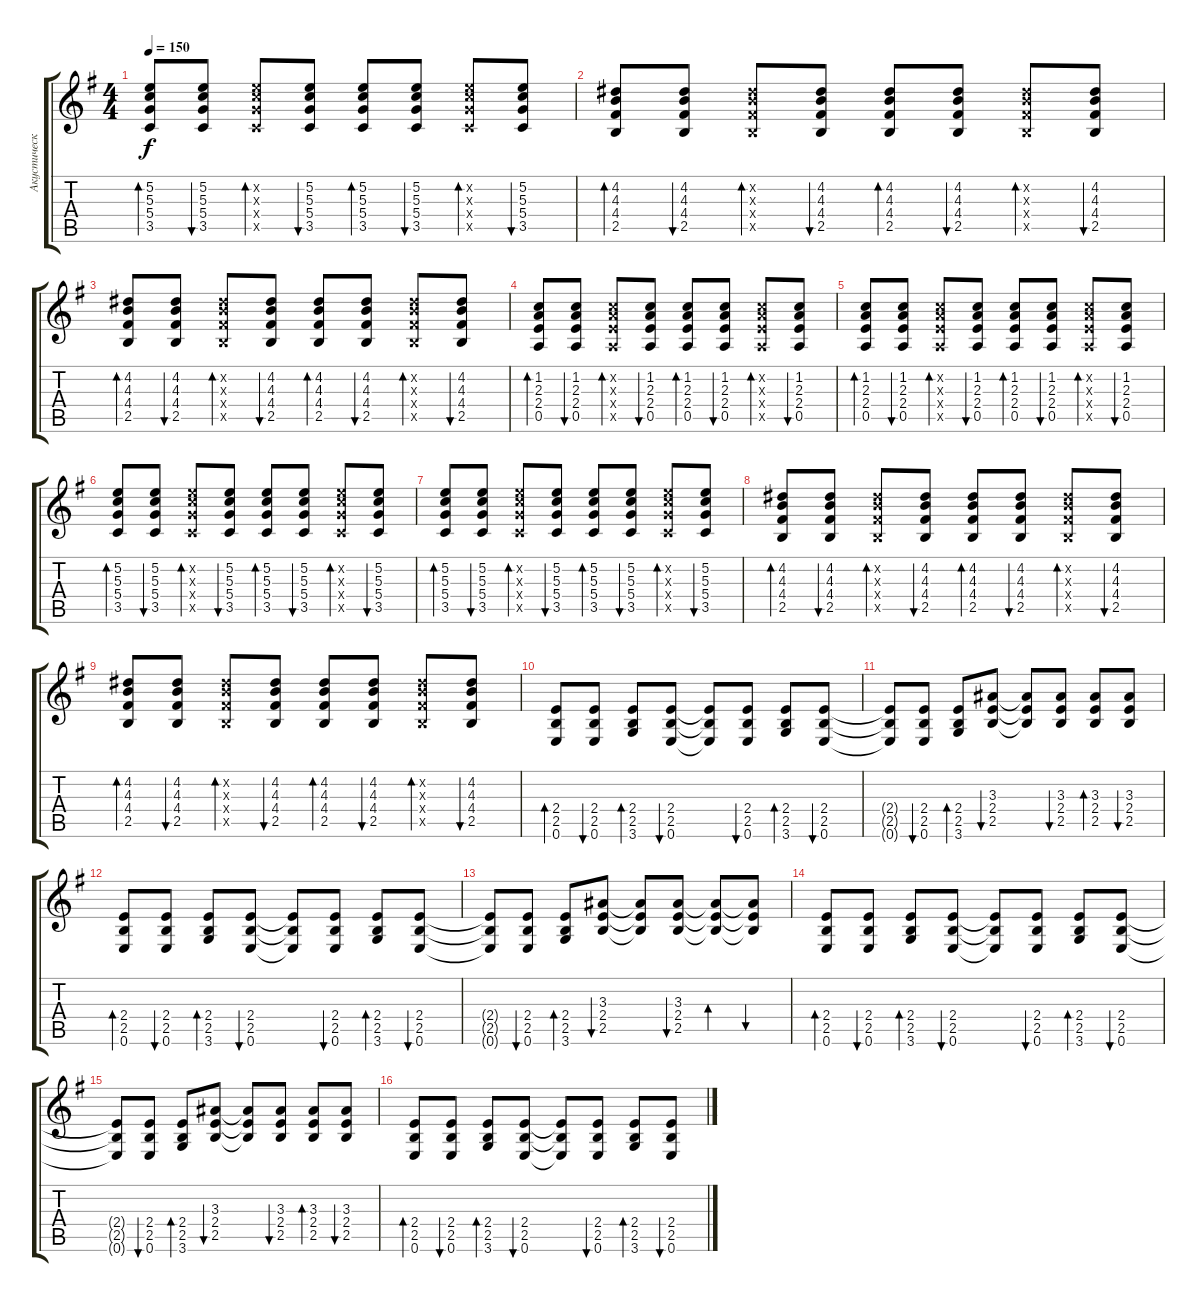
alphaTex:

\track ("Акустическая гитара" "Акустическ") {instrument acousticguitarsteel}
\staff {score tabs}
\tuning (E4 B3 G3 D3 A2 E2) {hide}
\ts (4 4)
\tempo 150
\clef g2
\ks g
(5.2 5.3 5.4 3.5).8{bd 60 dy f} (5.2 5.3 5.4 3.5).8{bu 60} (5.2{x} 5.3{x} 5.4{x} 3.5{x}).8{bd 60} (5.2 5.3 5.4 3.5).8{bu 60} (5.2 5.3 5.4 3.5).8{bd 60} (5.2 5.3 5.4 3.5).8{bu 60} (5.2{x} 5.3{x} 5.4{x} 3.5{x}).8{bd 60} (5.2 5.3 5.4 3.5).8{bu 60} |
(4.2 4.3 4.4 2.5).8{bd 60} (4.2 4.3 4.4 2.5).8{bu 60} (4.2{x} 4.3{x} 4.4{x} 2.5{x}).8{bd 60} (4.2 4.3 4.4 2.5).8{bu 60} (4.2 4.3 4.4 2.5).8{bd 60} (4.2 4.3 4.4 2.5).8{bu 60} (4.2{x} 4.3{x} 4.4{x} 2.5{x}).8{bd 60} (4.2 4.3 4.4 2.5).8{bu 60} |
(4.2 4.3 4.4 2.5).8{bd 60} (4.2 4.3 4.4 2.5).8{bu 60} (4.2{x} 4.3{x} 4.4{x} 2.5{x}).8{bd 60} (4.2 4.3 4.4 2.5).8{bu 60} (4.2 4.3 4.4 2.5).8{bd 60} (4.2 4.3 4.4 2.5).8{bu 60} (4.2{x} 4.3{x} 4.4{x} 2.5{x}).8{bd 60} (4.2 4.3 4.4 2.5).8{bu 60} |
(1.2 2.3 2.4 0.5).8{bd 60} (1.2 2.3 2.4 0.5).8{bu 60} (1.2{x} 2.3{x} 2.4{x} 0.5{x}).8{bd 60} (1.2 2.3 2.4 0.5).8{bu 60} (1.2 2.3 2.4 0.5).8{bd 60} (1.2 2.3 2.4 0.5).8{bu 60} (1.2{x} 2.3{x} 2.4{x} 0.5{x}).8{bd 60} (1.2 2.3 2.4 0.5).8{bu 60} |
(1.2 2.3 2.4 0.5).8{bd 60} (1.2 2.3 2.4 0.5).8{bu 60} (1.2{x} 2.3{x} 2.4{x} 0.5{x}).8{bd 60} (1.2 2.3 2.4 0.5).8{bu 60} (1.2 2.3 2.4 0.5).8{bd 60} (1.2 2.3 2.4 0.5).8{bu 60} (1.2{x} 2.3{x} 2.4{x} 0.5{x}).8{bd 60} (1.2 2.3 2.4 0.5).8{bu 60} |
(5.2 5.3 5.4 3.5).8{bd 60} (5.2 5.3 5.4 3.5).8{bu 60} (5.2{x} 5.3{x} 5.4{x} 3.5{x}).8{bd 60} (5.2 5.3 5.4 3.5).8{bu 60} (5.2 5.3 5.4 3.5).8{bd 60} (5.2 5.3 5.4 3.5).8{bu 60} (5.2{x} 5.3{x} 5.4{x} 3.5{x}).8{bd 60} (5.2 5.3 5.4 3.5).8{bu 60} |
(5.2 5.3 5.4 3.5).8{bd 60} (5.2 5.3 5.4 3.5).8{bu 60} (5.2{x} 5.3{x} 5.4{x} 3.5{x}).8{bd 60} (5.2 5.3 5.4 3.5).8{bu 60} (5.2 5.3 5.4 3.5).8{bd 60} (5.2 5.3 5.4 3.5).8{bu 60} (5.2{x} 5.3{x} 5.4{x} 3.5{x}).8{bd 60} (5.2 5.3 5.4 3.5).8{bu 60} |
(4.2 4.3 4.4 2.5).8{bd 60} (4.2 4.3 4.4 2.5).8{bu 60} (4.2{x} 4.3{x} 4.4{x} 2.5{x}).8{bd 60} (4.2 4.3 4.4 2.5).8{bu 60} (4.2 4.3 4.4 2.5).8{bd 60} (4.2 4.3 4.4 2.5).8{bu 60} (4.2{x} 4.3{x} 4.4{x} 2.5{x}).8{bd 60} (4.2 4.3 4.4 2.5).8{bu 60} |
(4.2 4.3 4.4 2.5).8{bd 60} (4.2 4.3 4.4 2.5).8{bu 60} (4.2{x} 4.3{x} 4.4{x} 2.5{x}).8{bd 60} (4.2 4.3 4.4 2.5).8{bu 60} (4.2 4.3 4.4 2.5).8{bd 60} (4.2 4.3 4.4 2.5).8{bu 60} (4.2{x} 4.3{x} 4.4{x} 2.5{x}).8{bd 60} (4.2 4.3 4.4 2.5).8{bu 60} |
(2.4 2.5 0.6).8{bd 60} (2.4 2.5 0.6).8{bu 60} (2.4 2.5 3.6).8{bd 60} (2.4 2.5 0.6).8{bu 60} (2.4{t} 2.5{t} 0.6{t}).8 (2.4 2.5 0.6).8{bu 60} (2.4 2.5 3.6).8{bd 60} (2.4 2.5 0.6).8{bu 60} |
(2.4{t} 2.5{t} 0.6{t}).8 (2.4 2.5 0.6).8{bu 60} (2.4 2.5 3.6).8{bd 60} (3.3 2.4 2.5).8{bu 60} (3.3{t} 2.4{t} 2.5{t}).8 (3.3 2.4 2.5).8{bu 60} (3.3 2.4 2.5).8{bd 60} (3.3 2.4 2.5).8{bu 60} |
(2.4 2.5 0.6).8{bd 60} (2.4 2.5 0.6).8{bu 60} (2.4 2.5 3.6).8{bd 60} (2.4 2.5 0.6).8{bu 60} (2.4{t} 2.5{t} 0.6{t}).8 (2.4 2.5 0.6).8{bu 60} (2.4 2.5 3.6).8{bd 60} (2.4 2.5 0.6).8{bu 60} |
(2.4{t} 2.5{t} 0.6{t}).8 (2.4 2.5 0.6).8{bu 60} (2.4 2.5 3.6).8{bd 60} (3.3 2.4 2.5).8{bu 60} (3.3{t} 2.4{t} 2.5{t}).8 (3.3 2.4 2.5).8{bu 60} (3.3{t} 2.4{t} 2.5{t}).8{bd 60} (3.3{t} 2.4{t} 2.5{t}).8{bu 60} |
(2.4 2.5 0.6).8{bd 60} (2.4 2.5 0.6).8{bu 60} (2.4 2.5 3.6).8{bd 60} (2.4 2.5 0.6).8{bu 60} (2.4{t} 2.5{t} 0.6{t}).8 (2.4 2.5 0.6).8{bu 60} (2.4 2.5 3.6).8{bd 60} (2.4 2.5 0.6).8{bu 60} |
(2.4{t} 2.5{t} 0.6{t}).8 (2.4 2.5 0.6).8{bu 60} (2.4 2.5 3.6).8{bd 60} (3.3 2.4 2.5).8{bu 60} (3.3{t} 2.4{t} 2.5{t}).8 (3.3 2.4 2.5).8{bu 60} (3.3 2.4 2.5).8{bd 60} (3.3 2.4 2.5).8{bu 60} |
(2.4 2.5 0.6).8{bd 60} (2.4 2.5 0.6).8{bu 60} (2.4 2.5 3.6).8{bd 60} (2.4 2.5 0.6).8{bu 60} (2.4{t} 2.5{t} 0.6{t}).8 (2.4 2.5 0.6).8{bu 60} (2.4 2.5 3.6).8{bd 60} (2.4 2.5 0.6).8{bu 60}
